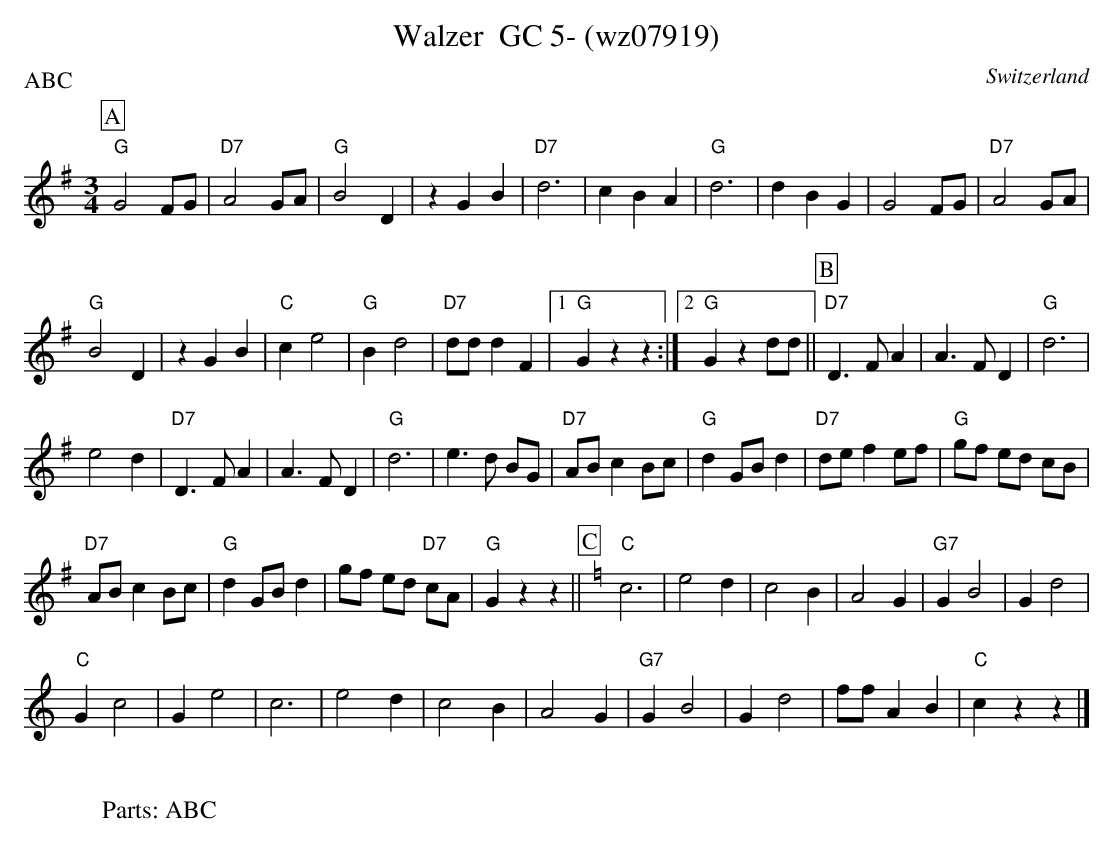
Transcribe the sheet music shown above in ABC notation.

X:1
T:Walzer  GC 5- (wz07919)
P:ABC
M:3/4
L:1/4
O:Switzerland
K:G major
[P:A] "G"G2F/2G/2 | "D7"A2G/2A/2 | "G"B2D | zGB | "D7"d3 | cBA | "G"d3 | dBG | G2F/2G/2 | "D7"A2G/2A/2 |
"G"B2D | zGB | "C"ce2 | "G"Bd2 | "D7"d/2d/2dF |1"G"Gzz :|2 "G"Gzd/2d/2 || [P:B] "D7"D>FA | A>FD | "G"d3 |
e2d | "D7"D>FA | A>FD | "G"d3 | e>d B/2G/2 | "D7"A/2B/2cB/2c/2 | "G"dG/2B/2d | "D7"d/2e/2f e/2f/2 | "G"g/2f/2 e/2d/2 c/2B/2 |
"D7"A/2B/2cB/2c/2 | "G"dG/2B/2d | g/2f/2 e/2d/2 "D7"c/2A/2 | "G"Gzz || [P:C] [K:Cmaj] "C"c3 | e2d | c2B | A2G | "G7"GB2 | Gd2 |
"C"Gc2 | Ge2 | c3 | e2d | c2B | A2G | "G7"GB2 | Gd2 | f/2f/2AB | "C"czz |]
W:
W:Parts: ABC
